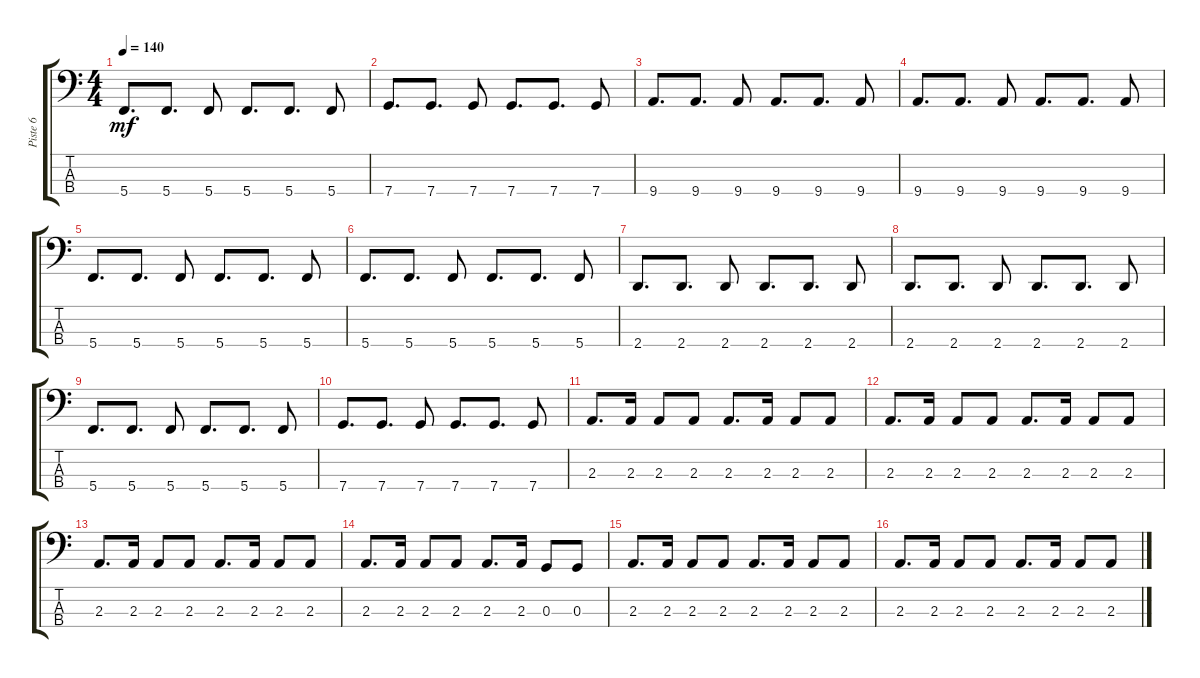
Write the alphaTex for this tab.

\track ("Piste 6" "Piste 6") {instrument electricbassfinger}
\staff {score tabs}
\tuning (F2 C2 G1 C1) {hide}
\ts (4 4)
\tempo 140
\clef f4
\ks c
5.4.8{d dy mf} 5.4.8{d} 5.4.8 5.4.8{d} 5.4.8{d} 5.4.8 |
7.4.8{d} 7.4.8{d} 7.4.8 7.4.8{d} 7.4.8{d} 7.4.8 |
9.4.8{d} 9.4.8{d} 9.4.8 9.4.8{d} 9.4.8{d} 9.4.8 |
9.4.8{d} 9.4.8{d} 9.4.8 9.4.8{d} 9.4.8{d} 9.4.8 |
5.4.8{d} 5.4.8{d} 5.4.8 5.4.8{d} 5.4.8{d} 5.4.8 |
5.4.8{d} 5.4.8{d} 5.4.8 5.4.8{d} 5.4.8{d} 5.4.8 |
2.4.8{d} 2.4.8{d} 2.4.8 2.4.8{d} 2.4.8{d} 2.4.8 |
2.4.8{d} 2.4.8{d} 2.4.8 2.4.8{d} 2.4.8{d} 2.4.8 |
5.4.8{d} 5.4.8{d} 5.4.8 5.4.8{d} 5.4.8{d} 5.4.8 |
7.4.8{d} 7.4.8{d} 7.4.8 7.4.8{d} 7.4.8{d} 7.4.8 |
2.3.8{d} 2.3.16 2.3.8 2.3.8 2.3.8{d} 2.3.16 2.3.8 2.3.8 |
2.3.8{d} 2.3.16 2.3.8 2.3.8 2.3.8{d} 2.3.16 2.3.8 2.3.8 |
2.3.8{d} 2.3.16 2.3.8 2.3.8 2.3.8{d} 2.3.16 2.3.8 2.3.8 |
2.3.8{d} 2.3.16 2.3.8 2.3.8 2.3.8{d} 2.3.16 0.3.8 0.3.8 |
2.3.8{d} 2.3.16 2.3.8 2.3.8 2.3.8{d} 2.3.16 2.3.8 2.3.8 |
2.3.8{d} 2.3.16 2.3.8 2.3.8 2.3.8{d} 2.3.16 2.3.8 2.3.8
